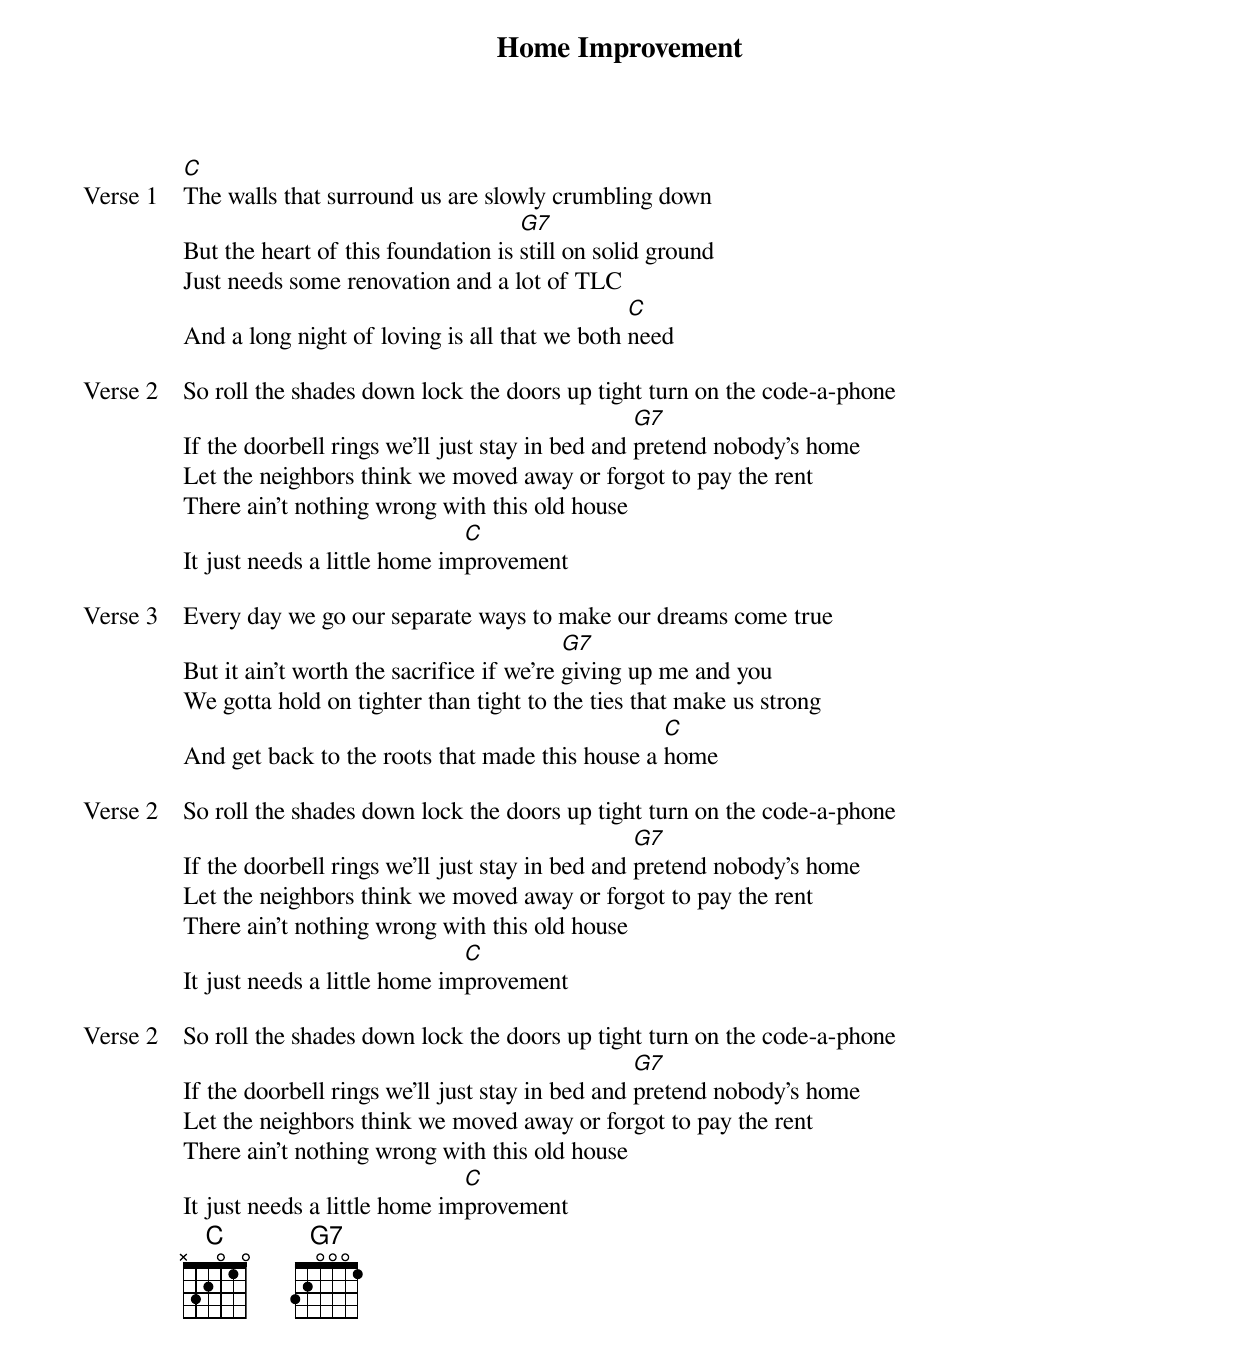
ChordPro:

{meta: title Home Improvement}
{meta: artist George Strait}
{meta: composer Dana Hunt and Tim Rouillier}

{start_of_verse: Verse 1}
[C]The walls that surround us are slowly crumbling down
But the heart of this foundation is [G7]still on solid ground
Just needs some renovation and a lot of TLC
And a long night of loving is all that we both [C]need
{end_of_verse}

{start_of_verse: Verse 2}
So roll the shades down lock the doors up tight turn on the code-a-phone
If the doorbell rings we'll just stay in bed and [G7]pretend nobody's home
Let the neighbors think we moved away or forgot to pay the rent
There ain't nothing wrong with this old house
It just needs a little home im[C]provement
{end_of_verse}

{start_of_verse: Verse 3}
Every day we go our separate ways to make our dreams come true
But it ain't worth the sacrifice if we're [G7]giving up me and you
We gotta hold on tighter than tight to the ties that make us strong
And get back to the roots that made this house a [C]home
{end_of_verse}

{start_of_verse: Verse 2}
So roll the shades down lock the doors up tight turn on the code-a-phone
If the doorbell rings we'll just stay in bed and [G7]pretend nobody's home
Let the neighbors think we moved away or forgot to pay the rent
There ain't nothing wrong with this old house
It just needs a little home im[C]provement
{end_of_verse}

{start_of_verse: Verse 2}
So roll the shades down lock the doors up tight turn on the code-a-phone
If the doorbell rings we'll just stay in bed and [G7]pretend nobody's home
Let the neighbors think we moved away or forgot to pay the rent
There ain't nothing wrong with this old house
It just needs a little home im[C]provement
{end_of_verse}
